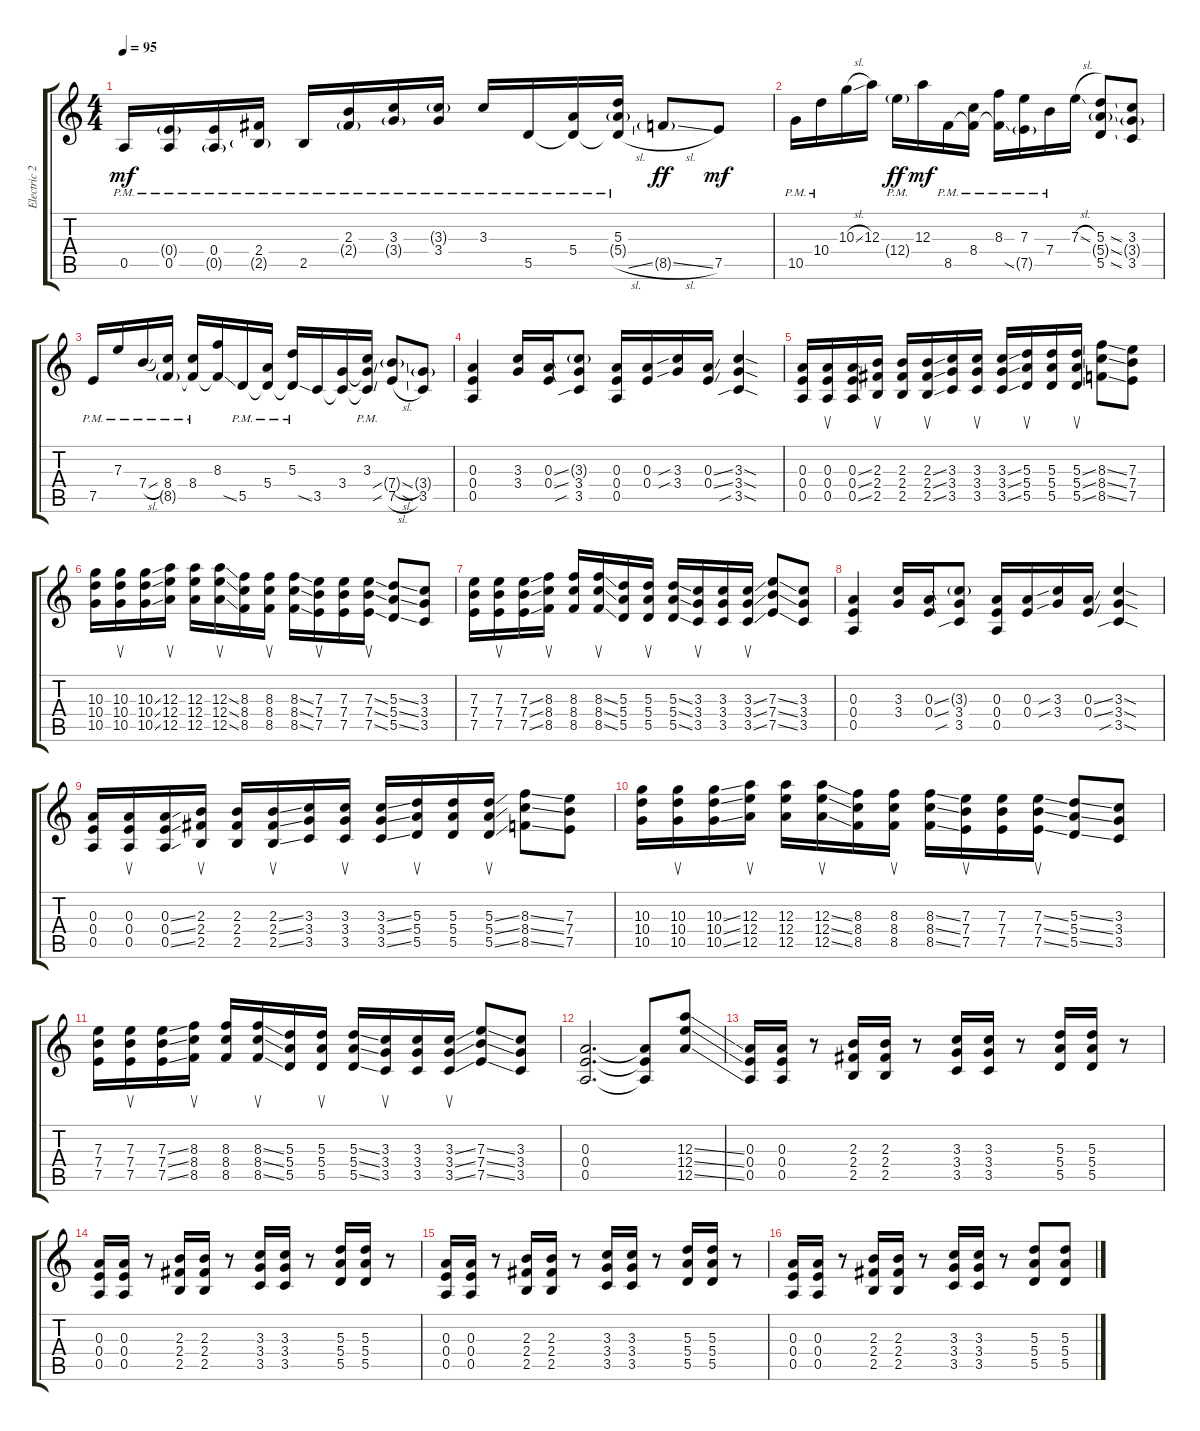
\track ("Electric 2" "Electric 2") {instrument distortionguitar}
\staff {score tabs}
\tuning (E4 Db4 A3 E3 A2 E2) {hide}
\ts (4 4)
\tempo 95
\clef g2
\ks c
0.5{pm}.16{dy mf} (0.4{g pm} 0.5{pm}).16 (0.4{pm} 0.5{g pm}).16 (2.4{pm} 2.5{g pm}).16 2.5{pm}.16 (2.3{pm} 2.4{g pm}).16 (3.3{pm} 3.4{g pm}).16 (3.3{g pm} 3.4{pm}).16 3.3{pm}.16 5.5{pm}.16 (5.4 5.5{pm t}).16 (5.3{pm} 5.4{g pm} 5.5{sl pm t}).16 8.5{sl g}.8{dy ff} 7.5.8{dy mf} |
10.5{pm}.16 10.4{pm}.16 10.3{sl}.16 12.3.16 12.4{g pm}.16{dy ff} 12.3.16{dy mf} 8.5{pm}.16 (8.4{pm} 8.5{pm t}).16 (8.3{pm} 8.5{ss pm t}).16 (7.3{pm} 7.5{g pm}).16 7.4{pm}.16 7.3{sl}.16 (5.3{ss} 5.4{ss g} 5.5{ss}).8 (3.3 3.4{g} 3.5).8 |
7.5{pm}.16 7.3{pm}.16 7.4{sl pm}.16 (8.4{pm} 8.5{g}).16 (8.4{pm} 8.5{t}).16 (8.3 8.5{ss t}).16 5.5{pm}.16 (5.4 5.5{pm t}).16 (5.3{pm} 5.5{ss pm t}).16 3.5.16 (3.4 3.5{t}).16 (3.3{pm} 3.4{ss t} 3.5{ss t}).16 (7.4{sl g} 7.5{sl}).8 (3.4{g} 3.5).8 |
(0.3 0.4 0.5).4 (3.3 3.4).16 (0.3{ss} 0.4{ss}).16 (3.3{g} 3.4 3.5{sib}).8 (0.3 0.4 0.5).16 (0.3 0.4).16 (3.3{sib} 3.4{sib}).16 (0.3{ss} 0.4{ss}).16 (3.3{sod} 3.4{sod} 3.5{sib sod}).4 |
(0.3 0.4 0.5).16 (0.3 0.4 0.5).16{su} (0.3{ss} 0.4{ss} 0.5{ss}).16 (2.3 2.4 2.5).16{su} (2.3 2.4 2.5).16 (2.3{ss} 2.4{ss} 2.5{ss}).16{su} (3.3 3.4 3.5).16 (3.3 3.4 3.5).16{su} (3.3{ss} 3.4{ss} 3.5{ss}).16 (5.3 5.4 5.5).16{su} (5.3 5.4 5.5).16 (5.3{ss} 5.4{ss} 5.5{ss}).16{su} (8.3{ss} 8.4{ss} 8.5{ss}).8 (7.3 7.4 7.5).8 |
(10.3 10.4 10.5).16 (10.3 10.4 10.5).16{su} (10.3{ss} 10.4{ss} 10.5{ss}).16 (12.3 12.4 12.5).16{su} (12.3 12.4 12.5).16 (12.3{ss} 12.4{ss} 12.5{ss}).16{su} (8.3 8.4 8.5).16 (8.3 8.4 8.5).16{su} (8.3{ss} 8.4{ss} 8.5{ss}).16 (7.3 7.4 7.5).16{su} (7.3 7.4 7.5).16 (7.3{ss} 7.4{ss} 7.5{ss}).16{su} (5.3{ss} 5.4{ss} 5.5{ss}).8 (3.3 3.4 3.5).8 |
(7.3 7.4 7.5).16 (7.3 7.4 7.5).16{su} (7.3{ss} 7.4{ss} 7.5{ss}).16 (8.3 8.4 8.5).16{su} (8.3 8.4 8.5).16 (8.3{ss} 8.4{ss} 8.5{ss}).16{su} (5.3 5.4 5.5).16 (5.3 5.4 5.5).16{su} (5.3{ss} 5.4{ss} 5.5{ss}).16 (3.3 3.4 3.5).16{su} (3.3 3.4 3.5).16 (3.3{ss} 3.4{ss} 3.5{ss}).16{su} (7.3{ss} 7.4{ss} 7.5{ss}).8 (3.3 3.4 3.5).8 |
(0.3 0.4 0.5).4 (3.3 3.4).16 (0.3{ss} 0.4{ss}).16 (3.3{g} 3.4 3.5{sib}).8 (0.3 0.4 0.5).16 (0.3 0.4).16 (3.3{sib} 3.4{sib}).16 (0.3{ss} 0.4{ss}).16 (3.3{sod} 3.4{sod} 3.5{sib sod}).4 |
(0.3 0.4 0.5).16 (0.3 0.4 0.5).16{su} (0.3{ss} 0.4{ss} 0.5{ss}).16 (2.3 2.4 2.5).16{su} (2.3 2.4 2.5).16 (2.3{ss} 2.4{ss} 2.5{ss}).16{su} (3.3 3.4 3.5).16 (3.3 3.4 3.5).16{su} (3.3{ss} 3.4{ss} 3.5{ss}).16 (5.3 5.4 5.5).16{su} (5.3 5.4 5.5).16 (5.3{ss} 5.4{ss} 5.5{ss}).16{su} (8.3{ss} 8.4{ss} 8.5{ss}).8 (7.3 7.4 7.5).8 |
(10.3 10.4 10.5).16 (10.3 10.4 10.5).16{su} (10.3{ss} 10.4{ss} 10.5{ss}).16 (12.3 12.4 12.5).16{su} (12.3 12.4 12.5).16 (12.3{ss} 12.4{ss} 12.5{ss}).16{su} (8.3 8.4 8.5).16 (8.3 8.4 8.5).16{su} (8.3{ss} 8.4{ss} 8.5{ss}).16 (7.3 7.4 7.5).16{su} (7.3 7.4 7.5).16 (7.3{ss} 7.4{ss} 7.5{ss}).16{su} (5.3{ss} 5.4{ss} 5.5{ss}).8 (3.3 3.4 3.5).8 |
(7.3 7.4 7.5).16 (7.3 7.4 7.5).16{su} (7.3{ss} 7.4{ss} 7.5{ss}).16 (8.3 8.4 8.5).16{su} (8.3 8.4 8.5).16 (8.3{ss} 8.4{ss} 8.5{ss}).16{su} (5.3 5.4 5.5).16 (5.3 5.4 5.5).16{su} (5.3{ss} 5.4{ss} 5.5{ss}).16 (3.3 3.4 3.5).16{su} (3.3 3.4 3.5).16 (3.3{ss} 3.4{ss} 3.5{ss}).16{su} (7.3{ss} 7.4{ss} 7.5{ss}).8 (3.3 3.4 3.5).8 |
(0.3 0.4 0.5).2{d} (0.3{t} 0.4{t} 0.5{t}).8 (12.3{ss} 12.4{ss} 12.5{ss}).8 |
(0.3 0.4 0.5).16 (0.3 0.4 0.5).16 r.8 (2.3 2.4 2.5).16 (2.3 2.4 2.5).16 r.8 (3.3 3.4 3.5).16 (3.3 3.4 3.5).16 r.8 (5.3 5.4 5.5).16 (5.3 5.4 5.5).16 r.8 |
(0.3 0.4 0.5).16 (0.3 0.4 0.5).16 r.8 (2.3 2.4 2.5).16 (2.3 2.4 2.5).16 r.8 (3.3 3.4 3.5).16 (3.3 3.4 3.5).16 r.8 (5.3 5.4 5.5).16 (5.3 5.4 5.5).16 r.8 |
(0.3 0.4 0.5).16 (0.3 0.4 0.5).16 r.8 (2.3 2.4 2.5).16 (2.3 2.4 2.5).16 r.8 (3.3 3.4 3.5).16 (3.3 3.4 3.5).16 r.8 (5.3 5.4 5.5).16 (5.3 5.4 5.5).16 r.8 |
(0.3 0.4 0.5).16 (0.3 0.4 0.5).16 r.8 (2.3 2.4 2.5).16 (2.3 2.4 2.5).16 r.8 (3.3 3.4 3.5).16 (3.3 3.4 3.5).16 r.8 (5.3 5.4 5.5).8 (5.3 5.4 5.5).8
